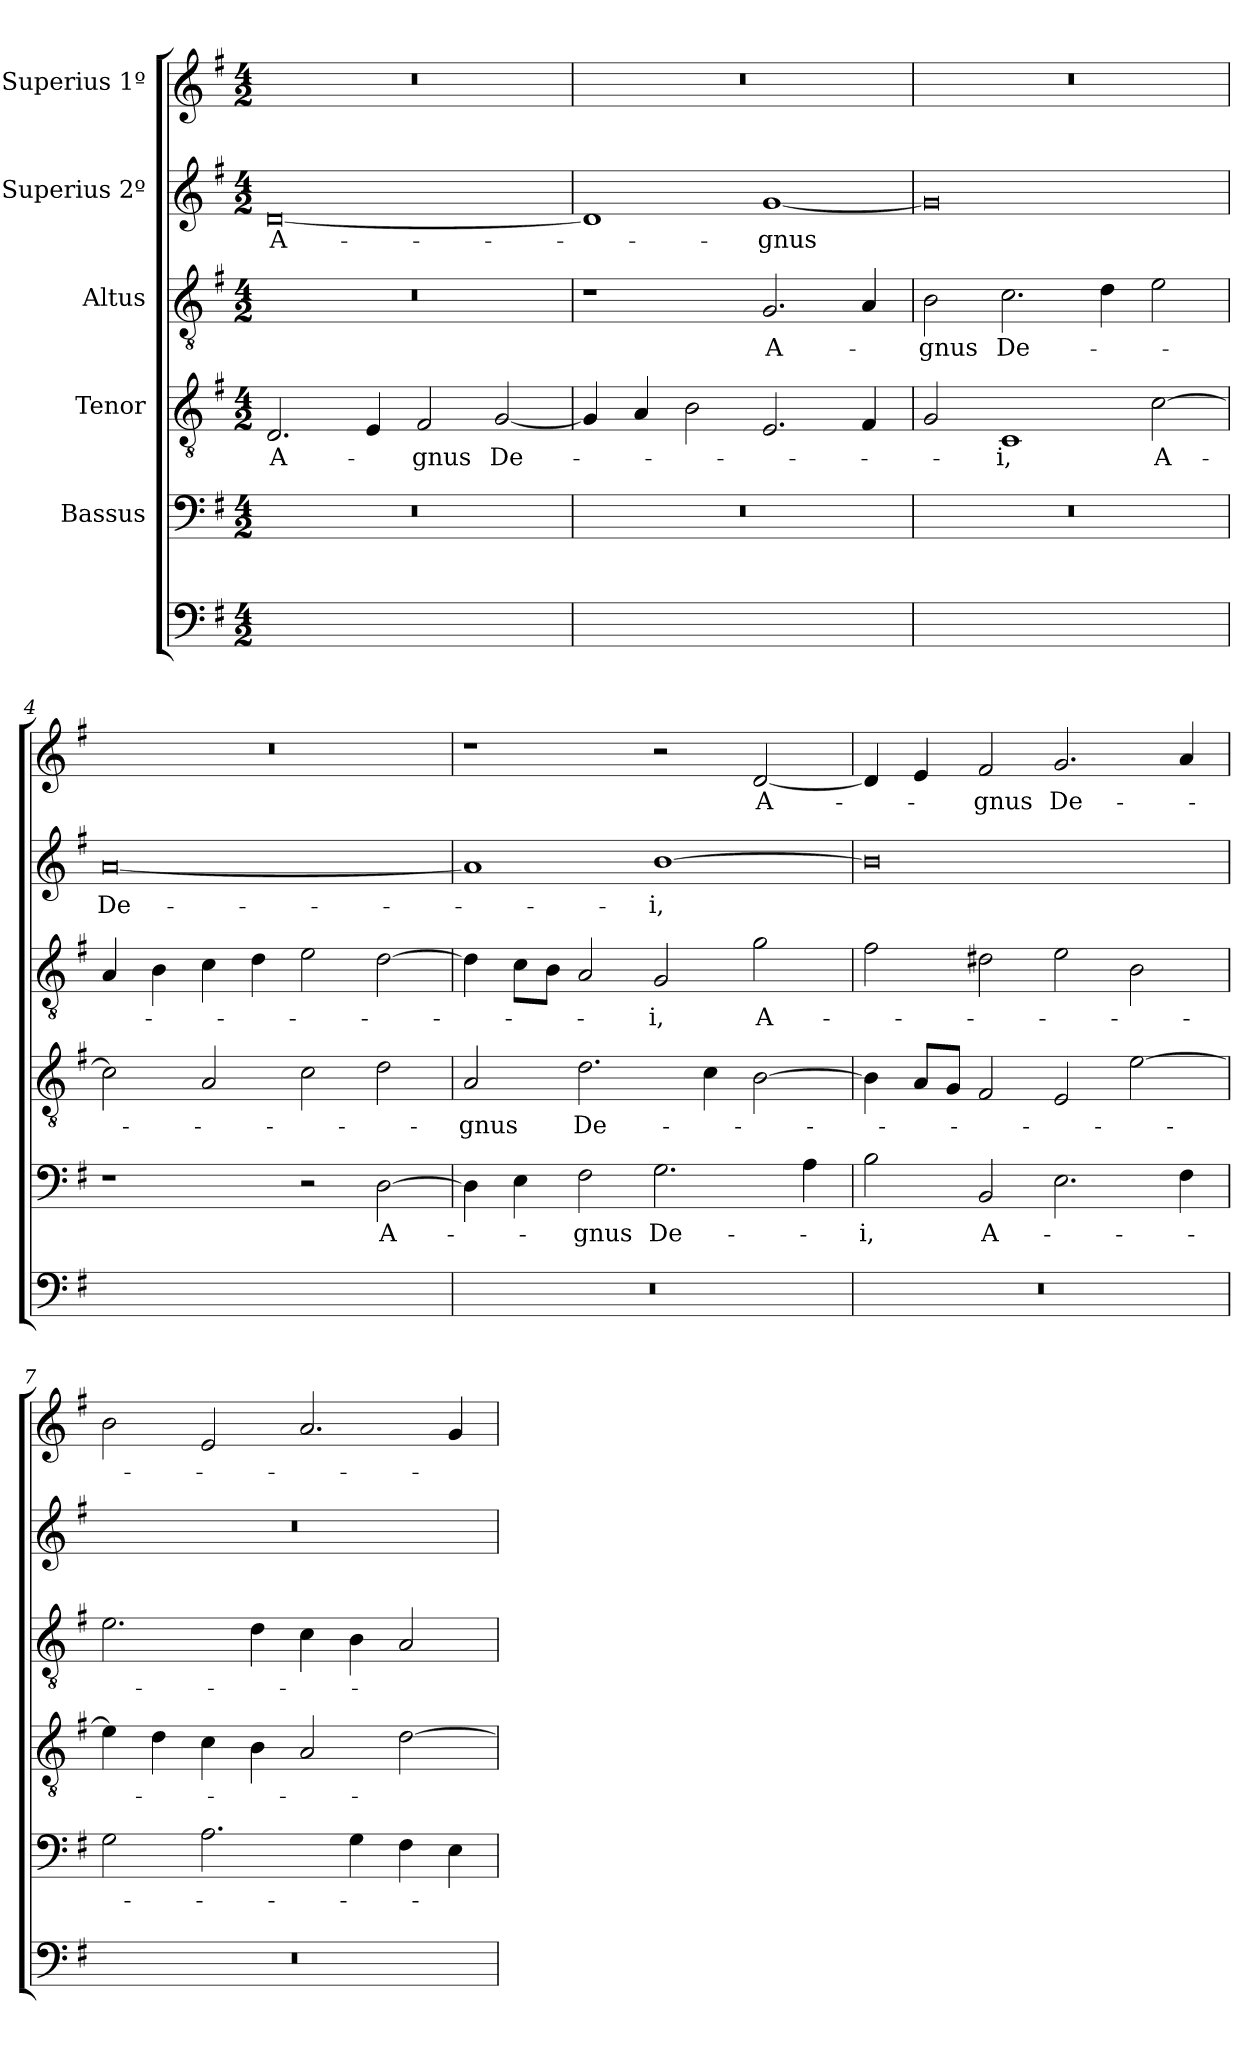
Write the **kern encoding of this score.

**kern	**kern	**text	**kern	**text	**kern	**text	**kern	**text	**kern	**text
*part6	*part5	*part5	*part4	*part4	*part3	*part3	*part2	*part2	*part1	*part1
*staff6	*staff5	*staff5	*staff4	*staff4	*staff3	*staff3	*staff2	*staff2	*staff1	*staff1
*	*I"Bassus	*	*I"Tenor	*	*I"Altus	*	*I"Superius 2º	*	*I"Superius 1º	*
*clefF4	*clefF4	*	*clefGv2	*	*clefGv2	*	*clefG2	*	*clefG2	*
*k[f#]	*k[f#]	*	*k[f#]	*	*k[f#]	*	*k[f#]	*	*k[f#]	*
*M4/2	*M4/2	*	*M4/2	*	*M4/2	*	*M4/2	*	*M4/2	*
=1	=1	=1	=1	=1	=1	=1	=1	=1	=1	=1
0ryy	0r	.	2.D/	A-	0r	.	[0d/	A-	0r	.
.	.	.	4E/	.	.	.	.	.	.	.
.	.	.	2F#/	-gnus	.	.	.	.	.	.
.	.	.	[2G/	De-	.	.	.	.	.	.
=2	=2	=2	=2	=2	=2	=2	=2	=2	=2	=2
0ryy	0r	.	4G/]	.	1r	.	1d/]	.	0r	.
.	.	.	4A/	.	.	.	.	.	.	.
.	.	.	2B\	.	.	.	.	.	.	.
.	.	.	2.E/	.	2.G/	A-	[1g/	-gnus	.	.
.	.	.	4F#/	.	4A/	.	.	.	.	.
=3	=3	=3	=3	=3	=3	=3	=3	=3	=3	=3
0ryy	0r	.	2G/	.	2B\	-gnus	0g/]	.	0r	.
.	.	.	1C/	-i,	2.c\	De-	.	.	.	.
.	.	.	.	.	4d\	.	.	.	.	.
.	.	.	[2c\	A-	2e\	.	.	.	.	.
=4	=4	=4	=4	=4	=4	=4	=4	=4	=4	=4
0ryy	1r	.	2c\]	.	4A/	.	[0a/	De-	0r	.
.	.	.	.	.	4B\	.	.	.	.	.
.	.	.	2A/	.	4c\	.	.	.	.	.
.	.	.	.	.	4d\	.	.	.	.	.
.	2r	.	2c\	.	2e\	.	.	.	.	.
.	[2D\	A-	2d\	.	[2d\	.	.	.	.	.
=5	=5	=5	=5	=5	=5	=5	=5	=5	=5	=5
0r	4D\]	.	2A/	-gnus	4d\]	.	1a/]	.	1r	.
.	4E\	.	.	.	8c\L	.	.	.	.	.
.	.	.	.	.	8B\J	.	.	.	.	.
.	2F#\	-gnus	2.d\	De-	2A/	.	.	.	.	.
.	2.G\	De-	.	.	2G/	-i,	[1b\	-i,	2r	.
.	.	.	4c\	.	.	.	.	.	.	.
.	.	.	[2B\	.	2g\	A-	.	.	[2d/	A-
.	4A\	.	.	.	.	.	.	.	.	.
=6	=6	=6	=6	=6	=6	=6	=6	=6	=6	=6
0r	2B\	-i,	4B\]	.	2f#\	.	0b\]	.	4d/]	.
.	.	.	8A/L	.	.	.	.	.	4e/	.
.	.	.	8G/J	.	.	.	.	.	.	.
.	2BB/	A-	2F#/	.	2d#X\	.	.	.	2f#/	-gnus
.	2.E\	.	2E/	.	2e\	.	.	.	2.g/	De-
.	.	.	[2e\	.	2B\	.	.	.	.	.
.	4F#\	.	.	.	.	.	.	.	4a/	.
=7	=7	=7	=7	=7	=7	=7	=7	=7	=7	=7
0r	2G\	.	4e\]	.	2.e\	.	0r	.	2b\	.
.	.	.	4d\	.	.	.	.	.	.	.
.	2.A\	.	4c\	.	.	.	.	.	2e/	.
.	.	.	4B\	.	4d\	.	.	.	.	.
.	.	.	2A/	.	4c\	.	.	.	2.a/	.
.	4G\	.	.	.	4B\	.	.	.	.	.
.	4F#\	.	[2d\	.	2A/	.	.	.	.	.
.	4E\	.	.	.	.	.	.	.	4g/	.
=	=	=	=	=	=	=	=	=	=	=
*-	*-	*-	*-	*-	*-	*-	*-	*-	*-	*-
